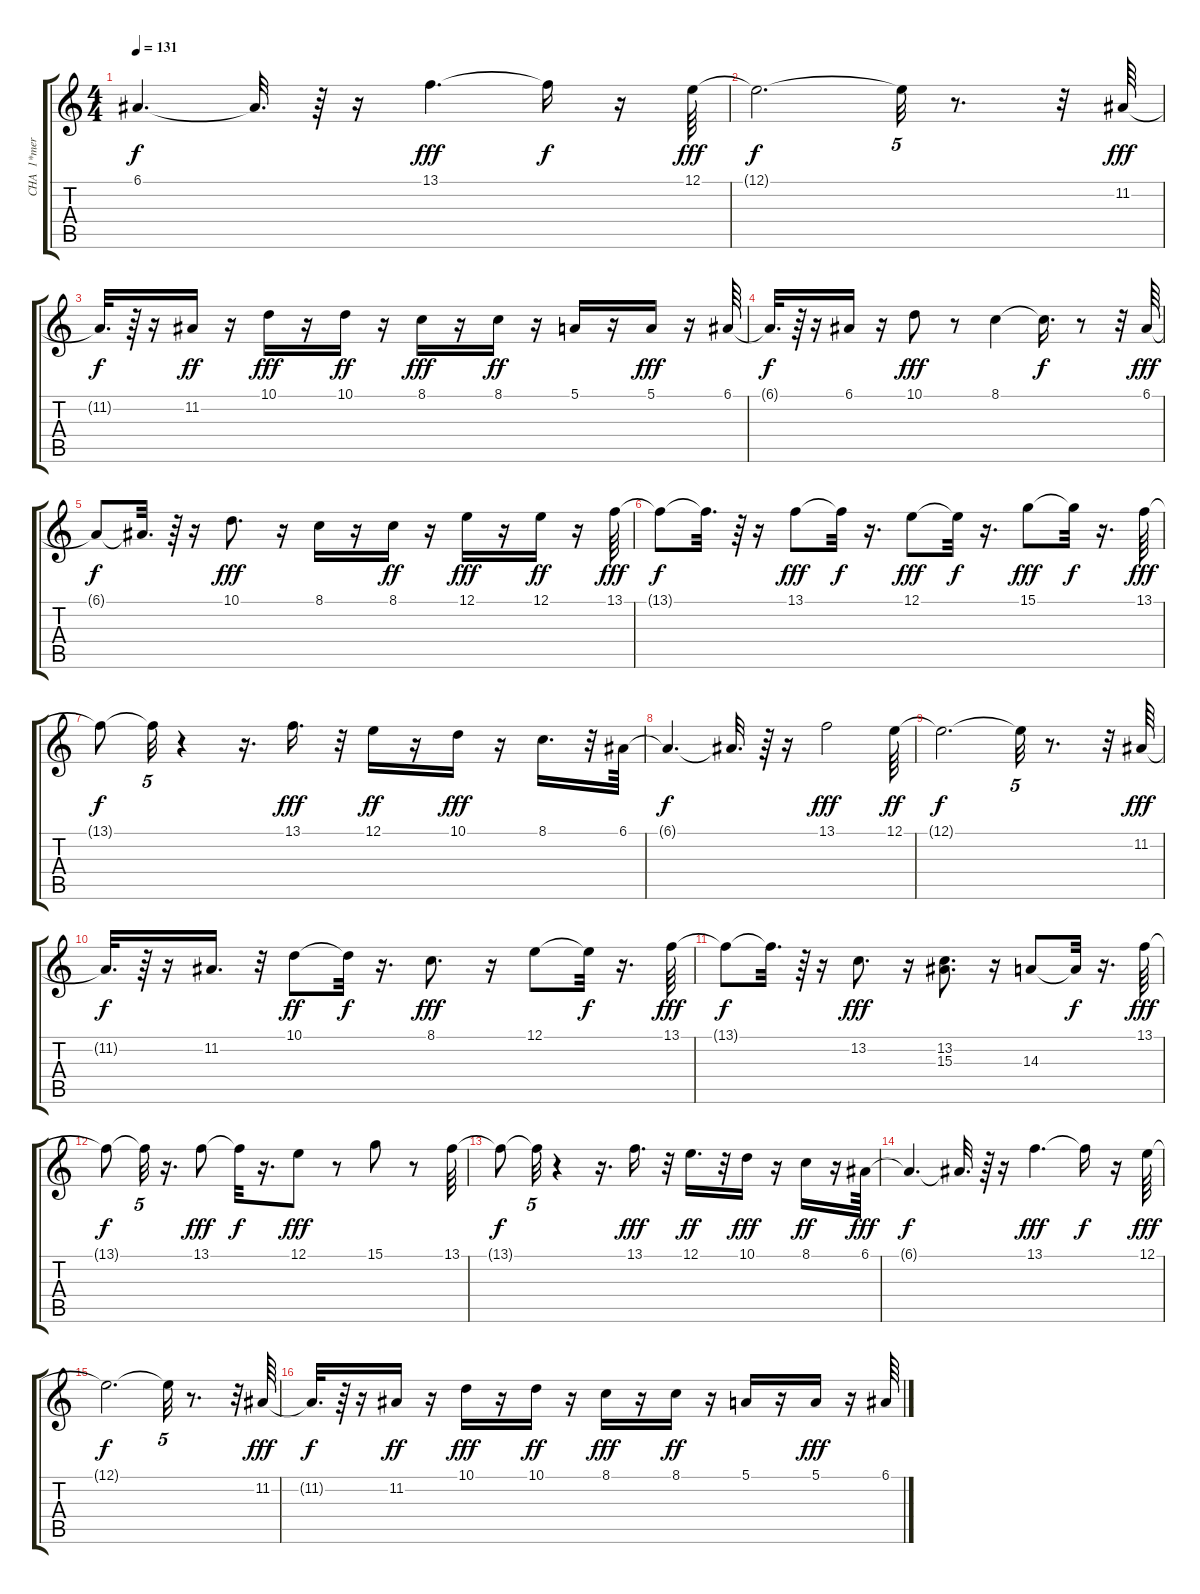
\track ("CHA  1*merged" "CHA  1*mer") {instrument lead8bassandlead}
\staff {score tabs}
\tuning (E4 B3 G3 D3 A2 E2) {hide}
\ts (4 4)
\tempo 131
\clef g2
\ks c
6.1{t}.4{d dy f} 6.1{t}.32{d} r.64 r.16 13.1.4{d dy fff} 13.1{t}.16{dy f} r.16 12.1.64{dy fff} |
12.1{t}.2{d dy f} 12.1{t}.32{tu (5 4)} r.8{d} r.32 11.2.64{dy fff} |
11.2{t}.32{d dy f} r.64 r.16 11.2.16{dy ff} r.16 10.1.16{dy fff} r.16 10.1.16{dy ff} r.16 8.1.16{dy fff} r.16 8.1.16{dy ff} r.16 5.1.16 r.16 5.1.16{dy fff} r.16 6.1.64 |
6.1{t}.32{d dy f} r.64 r.16 6.1.16 r.16 10.1.8{dy fff} r.8 8.1.4 8.1{t}.16{d dy f} r.8 r.32 6.1.64{dy fff} |
6.1{t}.8{dy f} 6.1{t}.32{d} r.64 r.16 10.1.8{d dy fff} r.16 8.1.16 r.16 8.1.16{dy ff} r.16 12.1.16{dy fff} r.16 12.1.16{dy ff} r.16 13.1.64{dy fff} |
13.1{t}.8{dy f} 13.1{t}.32{d} r.64 r.16 13.1.8{dy fff} 13.1{t}.32{dy f} r.16{d} 12.1.8{dy fff} 12.1{t}.32{dy f} r.16{d} 15.1.8{dy fff} 15.1{t}.32{dy f} r.16{d} 13.1.64{dy fff} |
13.1{t}.8{dy f} 13.1{t}.32{tu (5 4)} r.4 r.16{d} 13.1.16{d dy fff} r.32 12.1.16{dy ff} r.16 10.1.16{dy fff} r.16 8.1.16{d} r.32 6.1.64 |
6.1{t}.4{d dy f} 6.1{t}.32{d} r.64 r.16 13.1.2{dy fff} 12.1.64{dy ff} |
12.1{t}.2{d dy f} 12.1{t}.32{tu (5 4)} r.8{d} r.32 11.2.64{dy fff} |
11.2{t}.32{d dy f} r.64 r.16 11.2.16{d} r.32 10.1.8{dy ff} 10.1{t}.32{dy f} r.16{d} 8.1.8{d dy fff} r.16 12.1.8 12.1{t}.32{dy f} r.16{d} 13.1.64{dy fff} |
13.1{t}.8{dy f} 13.1{t}.32{d} r.64 r.16 13.2.8{d dy fff} r.16 (13.2 15.3).8{d} r.16 14.3.8 14.3{t}.32{dy f} r.16{d} 13.1.64{dy fff} |
13.1{t}.8{dy f} 13.1{t}.32{tu (5 4)} r.16{d} 13.1.8{dy fff} 13.1{t}.32{dy f} r.16{d} 12.1.8{dy fff} r.8 15.1.8 r.8 13.1.64 |
13.1{t}.8{dy f} 13.1{t}.32{tu (5 4)} r.4 r.16{d} 13.1.16{d dy fff} r.32 12.1.16{d dy ff} r.32 10.1.16{dy fff} r.16 8.1.16{dy ff} r.16 6.1.64{dy fff} |
6.1{t}.4{d dy f} 6.1{t}.32{d} r.64 r.16 13.1.4{d dy fff} 13.1{t}.16{dy f} r.16 12.1.64{dy fff} |
12.1{t}.2{d dy f} 12.1{t}.32{tu (5 4)} r.8{d} r.32 11.2.64{dy fff} |
11.2{t}.32{d dy f} r.64 r.16 11.2.16{dy ff} r.16 10.1.16{dy fff} r.16 10.1.16{dy ff} r.16 8.1.16{dy fff} r.16 8.1.16{dy ff} r.16 5.1.16 r.16 5.1.16{dy fff} r.16 6.1.64
